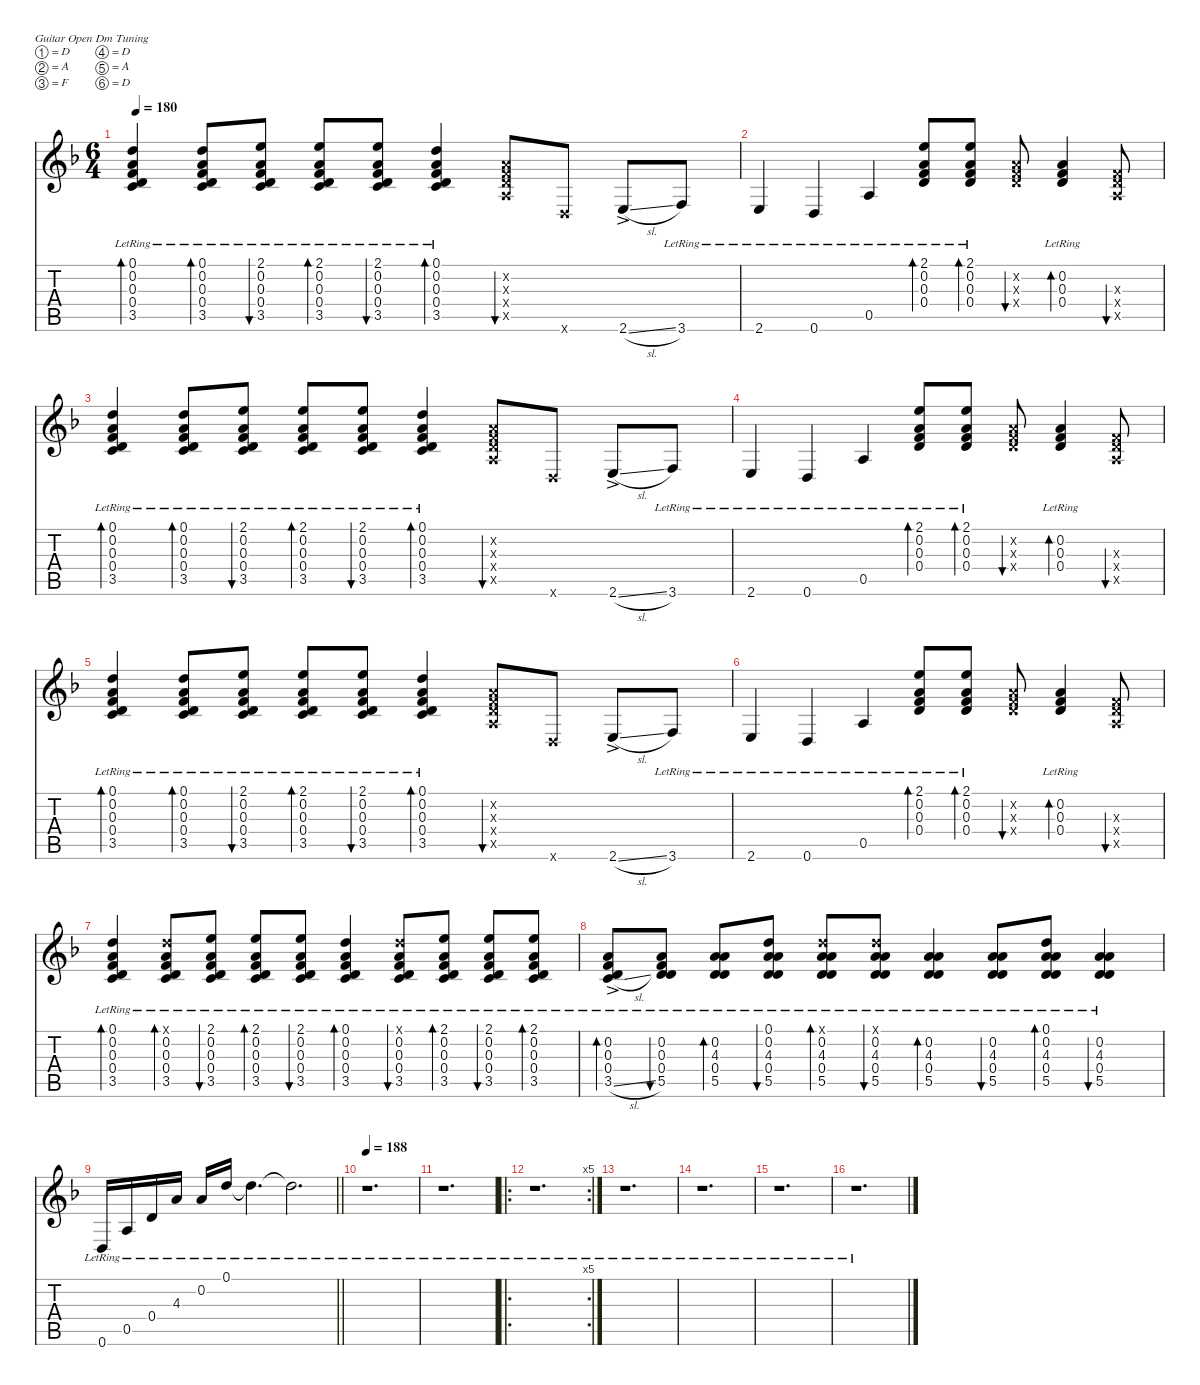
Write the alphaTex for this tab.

\defaultSystemsLayout 4
\hideDynamics
\bracketExtendMode nobrackets
\singleTrackTrackNamePolicy hidden
\multiTrackTrackNamePolicy hidden
\firstSystemTrackNameMode fullname
\firstSystemTrackNameOrientation horizontal
\otherSystemsTrackNameOrientation horizontal
\track ("Peter Lindgren" "dist.guit.") {defaultSystemsLayout 8 instrument distortionguitar}
\staff {score tabs}
\tuning (D4 A3 F3 D3 A2 D2)
\ts (6 4)
\tempo 180
\clef g2
\ks dminor
(0.1{lr acc forcenatural} 0.2{lr acc forcenatural} 0.3{lr acc forcenatural} 0.4{lr acc forcenatural} 3.5{lr acc forcenatural}).4{bd 120 dy f beam Up} (0.1{lr acc forcenatural} 0.2{lr acc forcenatural} 0.3{lr acc forcenatural} 0.4{lr acc forcenatural} 3.5{lr acc forcenatural}).8{bd 120 beam Up} (2.1{lr acc forcenatural} 0.2{lr acc forcenatural} 0.3{lr acc forcenatural} 0.4{lr acc forcenatural} 3.5{lr acc forcenatural}).8{bu 120 beam Up} (2.1{lr acc forcenatural} 0.2{lr acc forcenatural} 0.3{lr acc forcenatural} 0.4{lr acc forcenatural} 3.5{lr acc forcenatural}).8{bd 120 beam Up} (2.1{lr acc forcenatural} 0.2{lr acc forcenatural} 0.3{lr acc forcenatural} 0.4{lr acc forcenatural} 3.5{lr acc forcenatural}).8{bu 120 beam Up} (0.1{lr acc forcenatural} 0.2{lr acc forcenatural} 0.3{lr acc forcenatural} 0.4{lr acc forcenatural} 3.5{lr acc forcenatural}).4{bd 120 beam Up} (0.2{x acc forcenatural} 0.3{x acc forcenatural} 0.4{x acc forcenatural} 0.5{x acc forcenatural}).8{bu 120 beam Up} 0.6{x acc forcenatural}.8{beam Up} 2.6{sl ac acc forcenatural}.8{beam Up} 3.6{lr acc forcenatural}.8{beam Up} |
2.6{lr acc forcenatural}.4{beam Up} 0.6{lr acc forcenatural}.4{beam Up} 0.5{lr acc forcenatural}.4{beam Up} (2.1{lr acc forcenatural} 0.2{lr acc forcenatural} 0.3{lr acc forcenatural} 0.4{lr acc forcenatural}).8{bd 120 beam Up} (2.1{lr acc forcenatural} 0.2{lr acc forcenatural} 0.3{lr acc forcenatural} 0.4{lr acc forcenatural}).8{bd 120 beam Up} (0.2{x acc forcenatural} 0.3{x acc forcenatural} 0.4{x acc forcenatural}).8{bu 120 beam Up} (0.2{lr acc forcenatural} 0.3{lr acc forcenatural} 0.4{lr acc forcenatural}).4{bd 120 beam Up} (0.3{x acc forcenatural} 0.4{x acc forcenatural} 0.5{x acc forcenatural}).8{bu 120 beam Up} |
(0.1{lr acc forcenatural} 0.2{lr acc forcenatural} 0.3{lr acc forcenatural} 0.4{lr acc forcenatural} 3.5{lr acc forcenatural}).4{bd 120 beam Up} (0.1{lr acc forcenatural} 0.2{lr acc forcenatural} 0.3{lr acc forcenatural} 0.4{lr acc forcenatural} 3.5{lr acc forcenatural}).8{bd 120 beam Up} (2.1{lr acc forcenatural} 0.2{lr acc forcenatural} 0.3{lr acc forcenatural} 0.4{lr acc forcenatural} 3.5{lr acc forcenatural}).8{bu 120 beam Up} (2.1{lr acc forcenatural} 0.2{lr acc forcenatural} 0.3{lr acc forcenatural} 0.4{lr acc forcenatural} 3.5{lr acc forcenatural}).8{bd 120 beam Up} (2.1{lr acc forcenatural} 0.2{lr acc forcenatural} 0.3{lr acc forcenatural} 0.4{lr acc forcenatural} 3.5{lr acc forcenatural}).8{bu 120 beam Up} (0.1{lr acc forcenatural} 0.2{lr acc forcenatural} 0.3{lr acc forcenatural} 0.4{lr acc forcenatural} 3.5{lr acc forcenatural}).4{bd 120 beam Up} (0.2{x acc forcenatural} 0.3{x acc forcenatural} 0.4{x acc forcenatural} 0.5{x acc forcenatural}).8{bu 120 beam Up} 0.6{x acc forcenatural}.8{beam Up} 2.6{sl ac acc forcenatural}.8{beam Up} 3.6{lr acc forcenatural}.8{beam Up} |
2.6{lr acc forcenatural}.4{beam Up} 0.6{lr acc forcenatural}.4{beam Up} 0.5{lr acc forcenatural}.4{beam Up} (2.1{lr acc forcenatural} 0.2{lr acc forcenatural} 0.3{lr acc forcenatural} 0.4{lr acc forcenatural}).8{bd 120 beam Up} (2.1{lr acc forcenatural} 0.2{lr acc forcenatural} 0.3{lr acc forcenatural} 0.4{lr acc forcenatural}).8{bd 120 beam Up} (0.2{x acc forcenatural} 0.3{x acc forcenatural} 0.4{x acc forcenatural}).8{bu 120 beam Up} (0.2{lr acc forcenatural} 0.3{lr acc forcenatural} 0.4{lr acc forcenatural}).4{bd 120 beam Up} (0.3{x acc forcenatural} 0.4{x acc forcenatural} 0.5{x acc forcenatural}).8{bu 120 beam Up} |
(0.1{lr acc forcenatural} 0.2{lr acc forcenatural} 0.3{lr acc forcenatural} 0.4{lr acc forcenatural} 3.5{lr acc forcenatural}).4{bd 120 beam Up} (0.1{lr acc forcenatural} 0.2{lr acc forcenatural} 0.3{lr acc forcenatural} 0.4{lr acc forcenatural} 3.5{lr acc forcenatural}).8{bd 120 beam Up} (2.1{lr acc forcenatural} 0.2{lr acc forcenatural} 0.3{lr acc forcenatural} 0.4{lr acc forcenatural} 3.5{lr acc forcenatural}).8{bu 120 beam Up} (2.1{lr acc forcenatural} 0.2{lr acc forcenatural} 0.3{lr acc forcenatural} 0.4{lr acc forcenatural} 3.5{lr acc forcenatural}).8{bd 120 beam Up} (2.1{lr acc forcenatural} 0.2{lr acc forcenatural} 0.3{lr acc forcenatural} 0.4{lr acc forcenatural} 3.5{lr acc forcenatural}).8{bu 120 beam Up} (0.1{lr acc forcenatural} 0.2{lr acc forcenatural} 0.3{lr acc forcenatural} 0.4{lr acc forcenatural} 3.5{lr acc forcenatural}).4{bd 120 beam Up} (0.2{x acc forcenatural} 0.3{x acc forcenatural} 0.4{x acc forcenatural} 0.5{x acc forcenatural}).8{bu 120 beam Up} 0.6{x acc forcenatural}.8{beam Up} 2.6{sl ac acc forcenatural}.8{beam Up} 3.6{lr acc forcenatural}.8{beam Up} |
2.6{lr acc forcenatural}.4{beam Up} 0.6{lr acc forcenatural}.4{beam Up} 0.5{lr acc forcenatural}.4{beam Up} (2.1{lr acc forcenatural} 0.2{lr acc forcenatural} 0.3{lr acc forcenatural} 0.4{lr acc forcenatural}).8{bd 120 beam Up} (2.1{lr acc forcenatural} 0.2{lr acc forcenatural} 0.3{lr acc forcenatural} 0.4{lr acc forcenatural}).8{bd 120 beam Up} (0.2{x acc forcenatural} 0.3{x acc forcenatural} 0.4{x acc forcenatural}).8{bu 120 beam Up} (0.2{lr acc forcenatural} 0.3{lr acc forcenatural} 0.4{lr acc forcenatural}).4{bd 120 beam Up} (0.3{x acc forcenatural} 0.4{x acc forcenatural} 0.5{x acc forcenatural}).8{bu 120 beam Up} |
(0.1{lr acc forcenatural} 0.2{lr acc forcenatural} 0.3{lr acc forcenatural} 0.4{lr acc forcenatural} 3.5{lr acc forcenatural}).4{bd 120 beam Up} (0.1{x acc forcenatural} 0.2{lr acc forcenatural} 0.3{lr acc forcenatural} 0.4{lr acc forcenatural} 3.5{lr acc forcenatural}).8{bd 120 beam Up} (2.1{lr acc forcenatural} 0.2{lr acc forcenatural} 0.3{lr acc forcenatural} 0.4{lr acc forcenatural} 3.5{lr acc forcenatural}).8{bu 120 beam Up} (2.1{lr acc forcenatural} 0.2{lr acc forcenatural} 0.3{lr acc forcenatural} 0.4{lr acc forcenatural} 3.5{lr acc forcenatural}).8{bd 120 beam Up} (2.1{lr acc forcenatural} 0.2{lr acc forcenatural} 0.3{lr acc forcenatural} 0.4{lr acc forcenatural} 3.5{lr acc forcenatural}).8{bu 120 beam Up} (0.1{lr acc forcenatural} 0.2{lr acc forcenatural} 0.3{lr acc forcenatural} 0.4{lr acc forcenatural} 3.5{lr acc forcenatural}).4{bd 120 beam Up} (0.1{x acc forcenatural} 0.2{lr acc forcenatural} 0.3{lr acc forcenatural} 0.4{lr acc forcenatural} 3.5{lr acc forcenatural}).8{bu 120 beam Up} (2.1{lr acc forcenatural} 0.2{lr acc forcenatural} 0.3{lr acc forcenatural} 0.4{lr acc forcenatural} 3.5{lr acc forcenatural}).8{bd 120 beam Up} (2.1{lr acc forcenatural} 0.2{lr acc forcenatural} 0.3{lr acc forcenatural} 0.4{lr acc forcenatural} 3.5{lr acc forcenatural}).8{bu 120 beam Up} (2.1{lr acc forcenatural} 0.2{lr acc forcenatural} 0.3{lr acc forcenatural} 0.4{lr acc forcenatural} 3.5{lr acc forcenatural}).8{bd 120 beam Up} |
(0.2{lr acc forcenatural} 0.3{lr acc forcenatural} 0.4{lr acc forcenatural} 3.5{sl ac acc forcenatural}).8{bd 120 beam Up} (0.2{lr acc forcenatural} 0.3{lr acc forcenatural} 0.4{lr acc forcenatural} 5.5{lr acc forcenatural}).8{bu 120 beam Up} (0.2{lr acc forcenatural} 4.3{lr acc forcenatural} 0.4{lr acc forcenatural} 5.5{lr acc forcenatural}).8{bd 120 beam Up} (0.1{lr acc forcenatural} 0.2{lr acc forcenatural} 4.3{lr acc forcenatural} 0.4{lr acc forcenatural} 5.5{lr acc forcenatural}).8{bu 120 beam Up} (0.1{x acc forcenatural} 0.2{lr acc forcenatural} 4.3{lr acc forcenatural} 0.4{lr acc forcenatural} 5.5{lr acc forcenatural}).8{bd 120 beam Up} (0.1{x acc forcenatural} 0.2{lr acc forcenatural} 4.3{lr acc forcenatural} 0.4{lr acc forcenatural} 5.5{lr acc forcenatural}).8{bu 120 beam Up} (0.2{lr acc forcenatural} 4.3{lr acc forcenatural} 0.4{lr acc forcenatural} 5.5{lr acc forcenatural}).4{bd 120 beam Up} (0.2{lr acc forcenatural} 4.3{lr acc forcenatural} 0.4{lr acc forcenatural} 5.5{lr acc forcenatural}).8{bu 120 beam Up} (0.1{lr acc forcenatural} 0.2{lr acc forcenatural} 4.3{lr acc forcenatural} 0.4{lr acc forcenatural} 5.5{lr acc forcenatural}).8{bd 120 beam Up} (0.2{lr acc forcenatural} 4.3{lr acc forcenatural} 0.4{lr acc forcenatural} 5.5{lr acc forcenatural}).4{bu 120 beam Up} |
\barLineRight lightlight
0.6{lr acc forcenatural}.16{beam Up} 0.5{lr acc forcenatural}.16{beam Up} 0.4{lr acc forcenatural}.16{beam Up} 4.3{lr acc forcenatural}.16{beam Up} 0.2{lr acc forcenatural}.16{beam Up} 0.1{lr acc forcenatural}.16{beam Up} 0.1{lr t acc forcenatural}.4{d beam Down} 0.1{lr t acc forcenatural}.2{d beam Down} |
\tempo 188
r.1{d beam Down} |
r.1{d beam Down} |
\ro
\rc 5
r.1{d beam Down} |
r.1{d beam Down} |
r.1{d beam Down} |
r.1{d beam Down} |
r.1{d beam Down}
